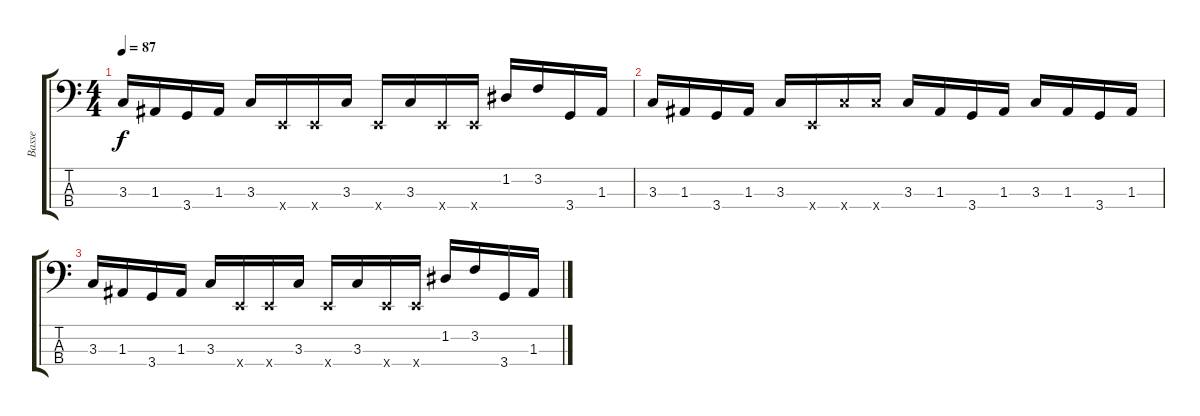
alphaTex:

\track ("Basse" "Basse") {instrument electricbasspick}
\staff {score tabs}
\tuning (G2 D2 A1 E1) {hide}
\ts (4 4)
\tempo 87
\clef f4
\ks c
3.3.16{dy f} 1.3.16 3.4.16 1.3.16 3.3.16 0.4{x}.16 0.4{x}.16 3.3.16 0.4{x}.16 3.3.16 0.4{x}.16 0.4{x}.16 1.2.16 3.2.16 3.4.16 1.3.16 |
3.3.16 1.3.16 3.4.16 1.3.16 3.3.16 0.4{x}.16 8.4{x}.16 8.4{x}.16 3.3.16 1.3.16 3.4.16 1.3.16 3.3.16 1.3.16 3.4.16 1.3.16 |
3.3.16 1.3.16 3.4.16 1.3.16 3.3.16 0.4{x}.16 0.4{x}.16 3.3.16 0.4{x}.16 3.3.16 0.4{x}.16 0.4{x}.16 1.2.16 3.2.16 3.4.16 1.3.16
